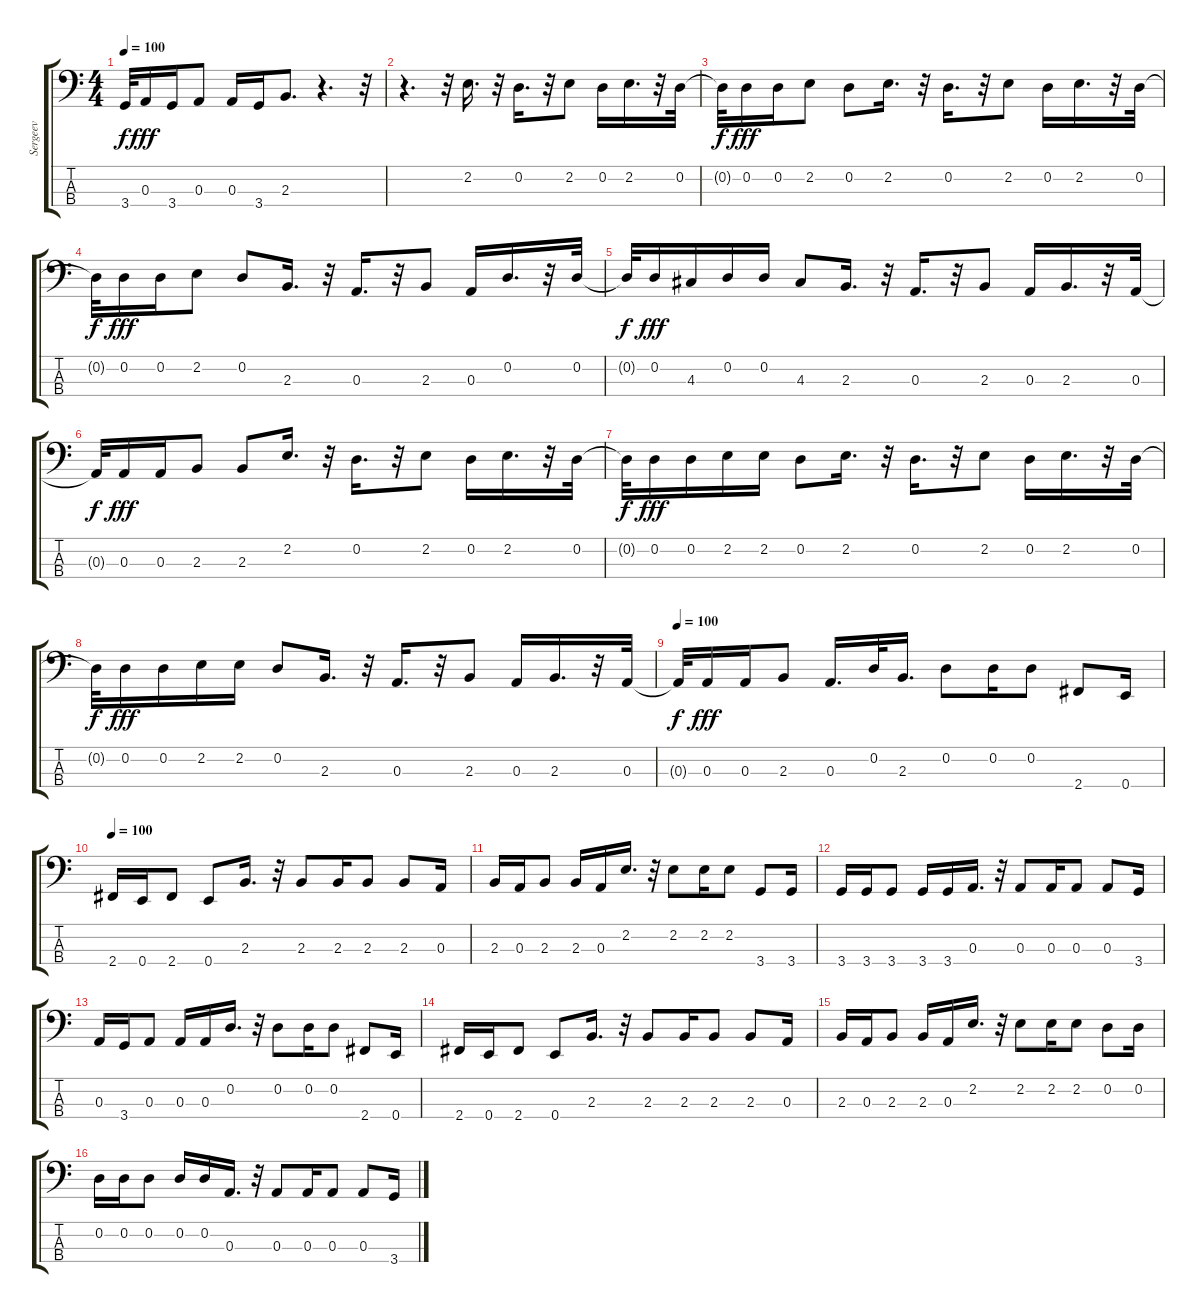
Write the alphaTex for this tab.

\track ("Sergeev" "Sergeev") {instrument electricbassfinger}
\staff {score tabs}
\tuning (G2 D2 A1 E1) {hide}
\ts (4 4)
\tempo 100
\clef f4
\ks c
3.4{t}.32{dy f} 0.3.16{dy fff} 3.4.16 0.3.8 0.3.16 3.4.16 2.3.8{d} r.4{d} r.32 |
r.4{d} r.32 2.2.16{d} r.32 0.2.16{d} r.32 2.2.8 0.2.16 2.2.16{d} r.32 0.2.32 |
0.2{t}.32{dy f} 0.2.16{dy fff} 0.2.16 2.2.8 0.2.8 2.2.16{d} r.32 0.2.16{d} r.32 2.2.8 0.2.16 2.2.16{d} r.32 0.2.32 |
0.2{t}.32{dy f} 0.2.16{dy fff} 0.2.16 2.2.8 0.2.8 2.3.16{d} r.32 0.3.16{d} r.32 2.3.8 0.3.16 0.2.16{d} r.32 0.2.32 |
0.2{t}.32{dy f} 0.2.16{dy fff} 4.3.16 0.2.16 0.2.16 4.3.8 2.3.16{d} r.32 0.3.16{d} r.32 2.3.8 0.3.16 2.3.16{d} r.32 0.3.32 |
0.3{t}.32{dy f} 0.3.16{dy fff} 0.3.16 2.3.8 2.3.8 2.2.16{d} r.32 0.2.16{d} r.32 2.2.8 0.2.16 2.2.16{d} r.32 0.2.32 |
0.2{t}.32{dy f} 0.2.16{dy fff} 0.2.16 2.2.16 2.2.16 0.2.8 2.2.16{d} r.32 0.2.16{d} r.32 2.2.8 0.2.16 2.2.16{d} r.32 0.2.32 |
0.2{t}.32{dy f} 0.2.16{dy fff} 0.2.16 2.2.16 2.2.16 0.2.8 2.3.16{d} r.32 0.3.16{d} r.32 2.3.8 0.3.16 2.3.16{d} r.32 0.3.32 |
\tempo 100
0.3{t}.32{dy f} 0.3.16{dy fff volume 12 instrument electricbassfinger} 0.3.16 2.3.8 0.3.16{d} 0.2.32 2.3.16{d} 0.2.8 0.2.16 0.2.8 2.4.8 0.4.16 |
\tempo 100
2.4.16 0.4.16 2.4.8 0.4.8 2.3.16{d} r.32 2.3.8 2.3.16 2.3.8 2.3.8 0.3.16 |
2.3.16 0.3.16 2.3.8 2.3.16 0.3.16 2.2.16{d} r.32 2.2.8 2.2.16 2.2.8 3.4.8 3.4.16 |
3.4.16 3.4.16 3.4.8 3.4.16 3.4.16 0.3.16{d} r.32 0.3.8 0.3.16 0.3.8 0.3.8 3.4.16 |
0.3.16 3.4.16 0.3.8 0.3.16 0.3.16 0.2.16{d} r.32 0.2.8 0.2.16 0.2.8 2.4.8 0.4.16 |
2.4.16 0.4.16 2.4.8 0.4.8 2.3.16{d} r.32 2.3.8 2.3.16 2.3.8 2.3.8 0.3.16 |
2.3.16 0.3.16 2.3.8 2.3.16 0.3.16 2.2.16{d} r.32 2.2.8 2.2.16 2.2.8 0.2.8 0.2.16 |
0.2.16 0.2.16 0.2.8 0.2.16 0.2.16 0.3.16{d} r.32 0.3.8 0.3.16 0.3.8 0.3.8 3.4.16
